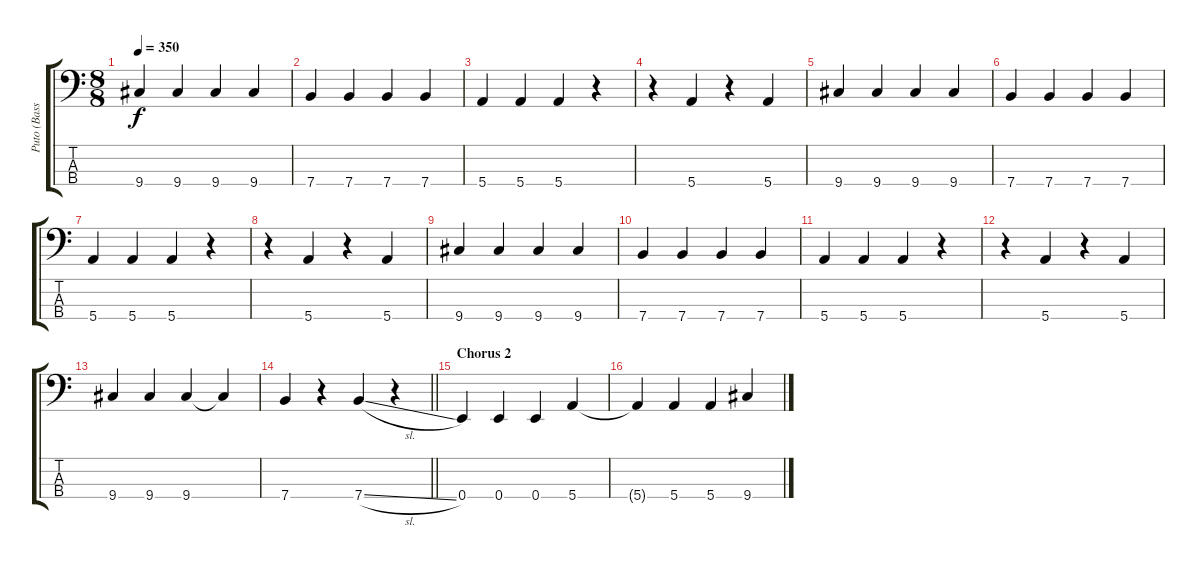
\track ("Puto (Bass)" "Puto (Bass") {solo instrument electricbasspick}
\staff {score tabs}
\tuning (G2 D2 A1 E1) {hide}
\ts (8 8)
\tempo 350
\clef f4
\ks c
9.4.4{dy f} 9.4.4 9.4.4 9.4.4 |
7.4.4 7.4.4 7.4.4 7.4.4 |
5.4.4 5.4.4 5.4.4 r.4 |
r.4 5.4.4 r.4 5.4.4 |
9.4.4 9.4.4 9.4.4 9.4.4 |
7.4.4 7.4.4 7.4.4 7.4.4 |
5.4.4 5.4.4 5.4.4 r.4 |
r.4 5.4.4 r.4 5.4.4 |
9.4.4 9.4.4 9.4.4 9.4.4 |
7.4.4 7.4.4 7.4.4 7.4.4 |
5.4.4 5.4.4 5.4.4 r.4 |
r.4 5.4.4 r.4 5.4.4 |
9.4.4 9.4.4 9.4.4 9.4{t}.4 |
\barLineRight lightlight
7.4.4 r.4 7.4{sl}.4 r.4 |
\section ("" "Chorus 2")
0.4.4 0.4.4 0.4.4 5.4.4 |
5.4{t}.4 5.4.4 5.4.4 9.4.4
